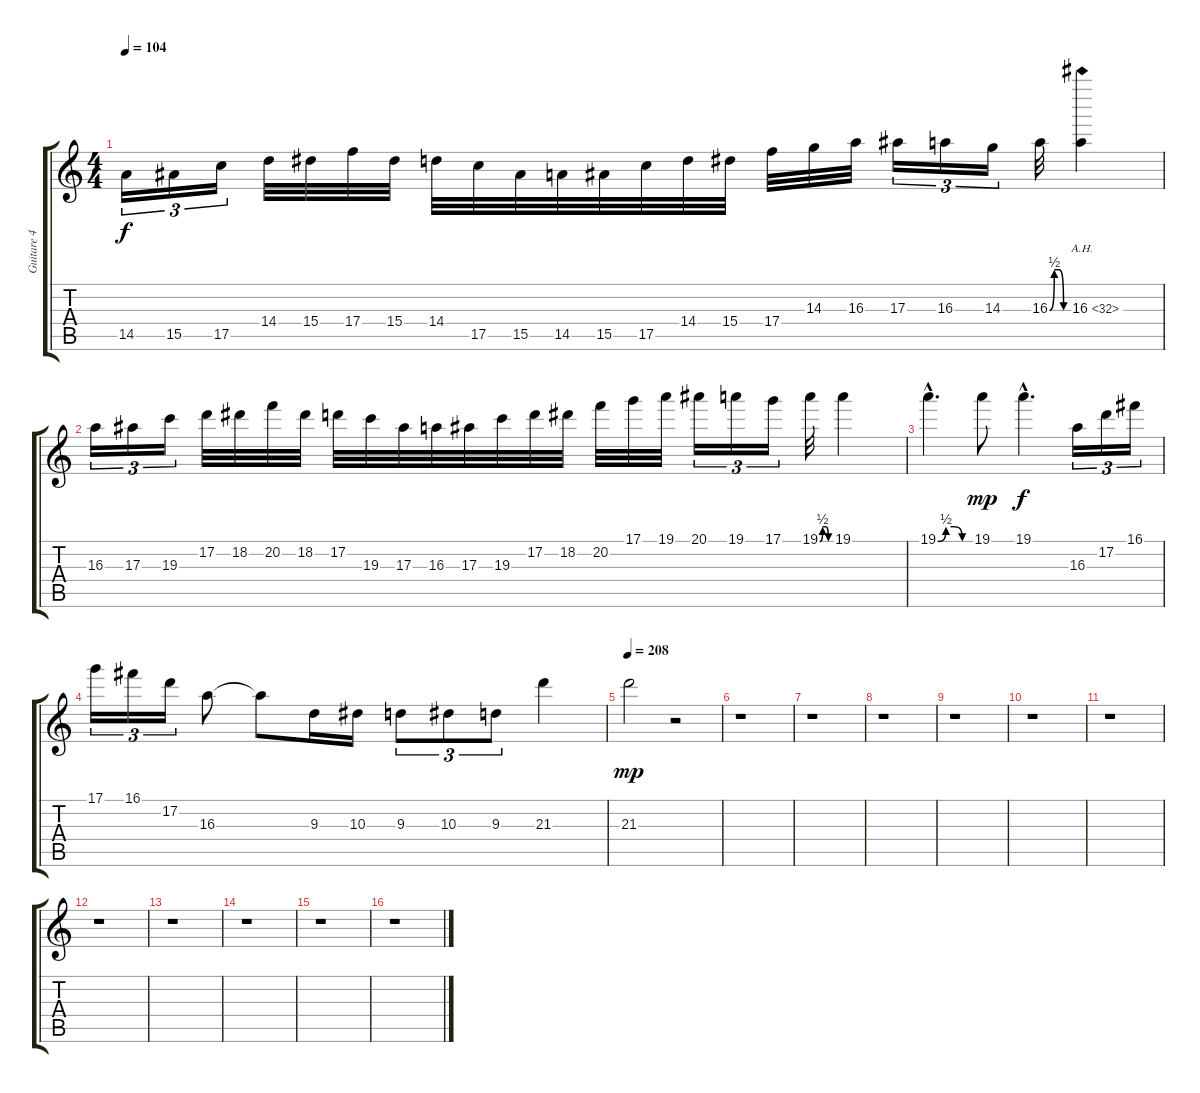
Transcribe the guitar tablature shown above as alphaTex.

\track ("Guitare 4" "Guitare 4") {instrument distortionguitar}
\staff {score tabs}
\tuning (D4 A3 F3 C3 G2 D2) {hide}
\ts (4 4)
\tempo 104
\clef g2
\ks c
14.5.16{tu (3 2) dy f} 15.5.16{tu (3 2)} 17.5.16{tu (3 2)} 14.4.32 15.4.32 17.4.32 15.4.32 14.4.32 17.5.32 15.5.32 14.5.32 15.5.32 17.5.32 14.4.32 15.4.32 17.4.32 14.3.32 16.3.32 17.3.16{tu (3 2)} 16.3.16{tu (3 2)} 14.3.16{tu (3 2)} 16.3{be (custom 0 0 15 2 30 2 45 0 60 0)}.32 16.3{ah 16}.4 |
16.3.16{tu (3 2)} 17.3.16{tu (3 2)} 19.3.16{tu (3 2)} 17.2.32 18.2.32 20.2.32 18.2.32 17.2.32 19.3.32 17.3.32 16.3.32 17.3.32 19.3.32 17.2.32 18.2.32 20.2.32 17.1.32 19.1.32 20.1.16{tu (3 2)} 19.1.16{tu (3 2)} 17.1.16{tu (3 2)} 19.1{be (custom 0 0 15 2 30 2 45 0 60 0)}.32 19.1.4 |
19.1{be (custom 0 0 15 2 30 2 45 0 60 0) hac}.4{d} 19.1.8{dy mp} 19.1{hac}.4{d dy f} 16.3.16{tu (3 2)} 17.2.16{tu (3 2)} 16.1.16{tu (3 2)} |
17.1.16{tu (3 2)} 16.1.16{tu (3 2)} 17.2.16{tu (3 2)} 16.3.8 16.3{t}.8 9.3.16 10.3.16 9.3.8{tu (3 2)} 10.3.8{tu (3 2)} 9.3.8{tu (3 2)} 21.3.4 |
\tempo 208
21.3.2{dy mp} r.2 |
r.1 |
r.1 |
r.1 |
r.1 |
r.1 |
r.1 |
r.1 |
r.1 |
r.1 |
r.1 |
r.1
